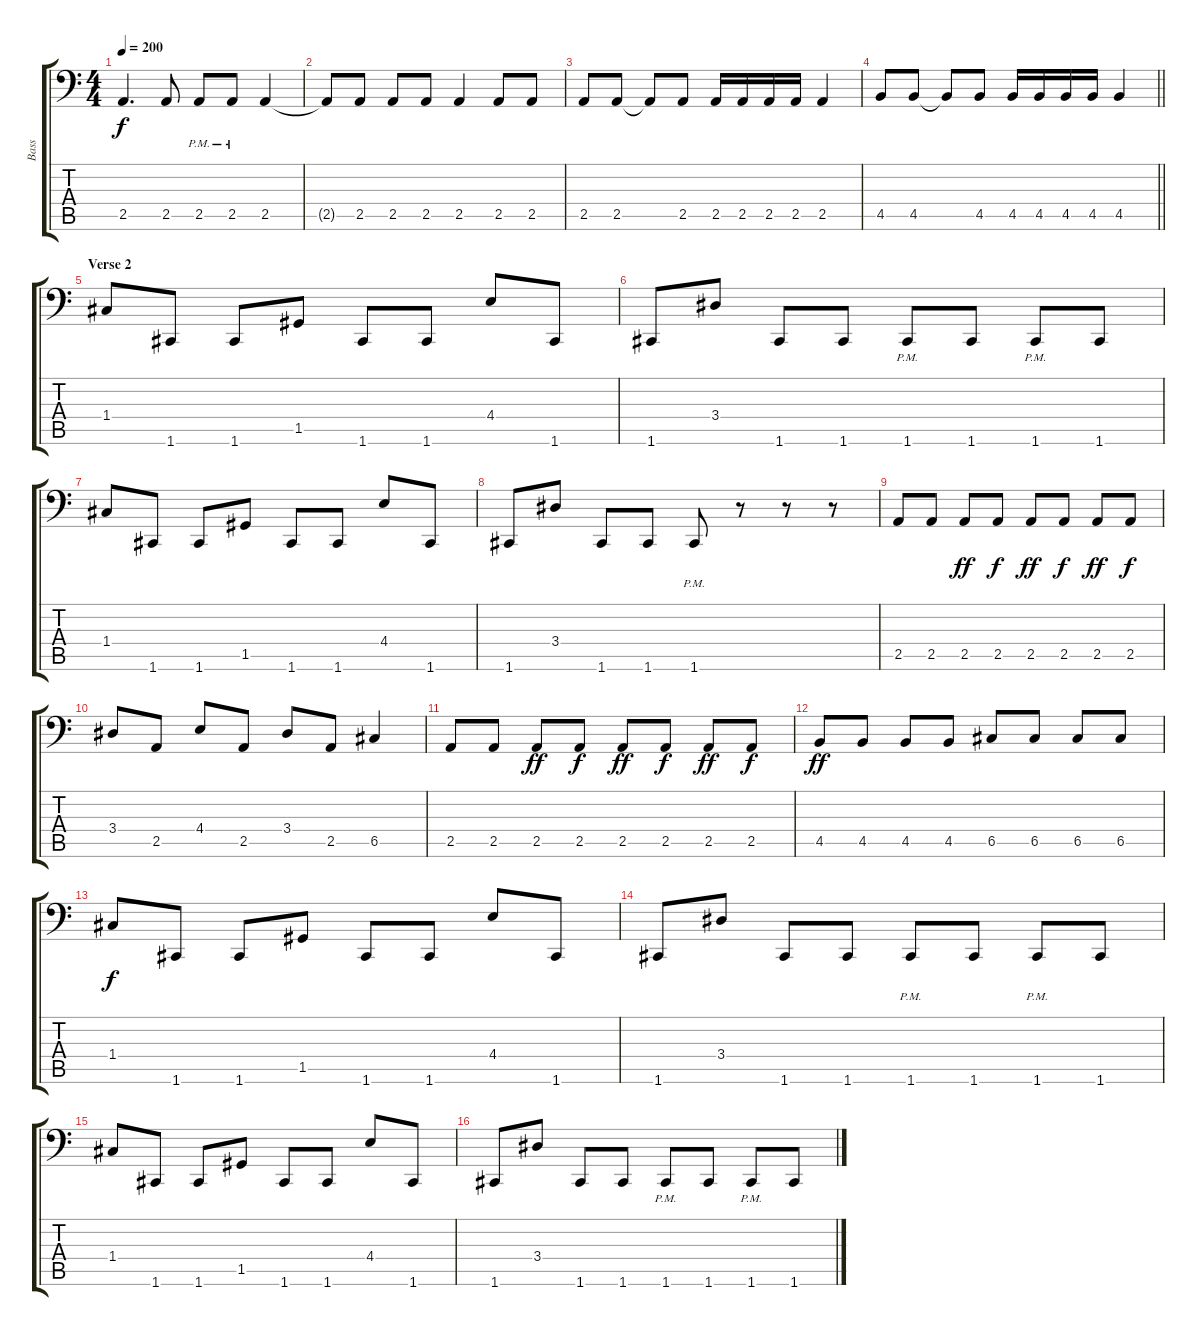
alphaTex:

\track ("Bass" "Bass") {instrument electricbasspick}
\staff {score tabs}
\tuning (D3 A2 F2 C2 G1 C1) {hide}
\ts (4 4)
\tempo 200
\clef f4
\ks c
2.5.4{d dy f} 2.5.8 2.5{pm}.8 2.5{pm}.8 2.5.4 |
2.5{t}.8 2.5.8 2.5.8 2.5.8 2.5.4 2.5.8 2.5.8 |
2.5.8 2.5.8 2.5{t}.8 2.5.8 2.5.16 2.5.16 2.5.16 2.5.16 2.5.4 |
\barLineRight lightlight
4.5.8 4.5.8 4.5{t}.8 4.5.8 4.5.16 4.5.16 4.5.16 4.5.16 4.5.4 |
\section ("" "Verse 2")
1.4.8 1.6.8 1.6.8 1.5.8 1.6.8 1.6.8 4.4.8 1.6.8 |
1.6.8 3.4.8 1.6.8 1.6.8 1.6{pm}.8 1.6.8 1.6{pm}.8 1.6.8 |
1.4.8 1.6.8 1.6.8 1.5.8 1.6.8 1.6.8 4.4.8 1.6.8 |
1.6.8 3.4.8 1.6.8 1.6.8 1.6{pm}.8 r.8 r.8 r.8 |
2.5.8 2.5.8 2.5.8{dy ff} 2.5.8{dy f} 2.5.8{dy ff} 2.5.8{dy f} 2.5.8{dy ff} 2.5.8{dy f} |
3.4.8 2.5.8 4.4.8 2.5.8 3.4.8 2.5.8 6.5.4 |
2.5.8 2.5.8 2.5.8{dy ff} 2.5.8{dy f} 2.5.8{dy ff} 2.5.8{dy f} 2.5.8{dy ff} 2.5.8{dy f} |
4.5.8{dy ff} 4.5.8 4.5.8 4.5.8 6.5.8 6.5.8 6.5.8 6.5.8 |
1.4.8{dy f} 1.6.8 1.6.8 1.5.8 1.6.8 1.6.8 4.4.8 1.6.8 |
1.6.8 3.4.8 1.6.8 1.6.8 1.6{pm}.8 1.6.8 1.6{pm}.8 1.6.8 |
1.4.8 1.6.8 1.6.8 1.5.8 1.6.8 1.6.8 4.4.8 1.6.8 |
1.6.8 3.4.8 1.6.8 1.6.8 1.6{pm}.8 1.6.8 1.6{pm}.8 1.6.8
